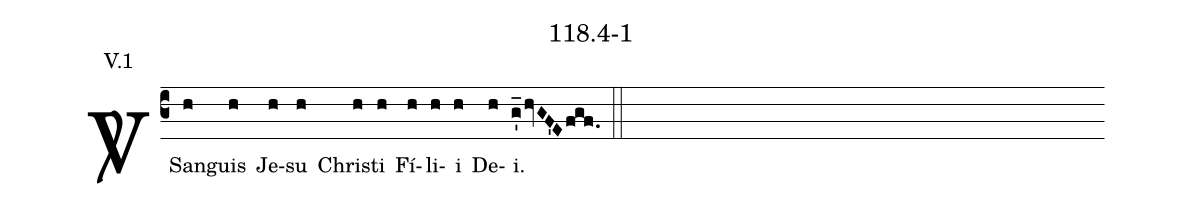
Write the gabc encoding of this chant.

name: 118.4-1;
annotation: V.1;
def-m1: \grealign;
%%
%(c3)<sp>V/</sp>~In([em1]h) (//hr//) hoc(h) (//hr//) co(h)gnó(h)vi,(h) (////hr////) quón(h)i(h)am(h) (//hr//) vo(h)lu(h)ís(h)ti(h) (//hr//) me.([em1]g_'hvGF'Efgf.) (::)
%(c3)<sp>V/</sp>~Ad([em1]h)ju(h)vá(h)bit(h) (hr) e(h)am(h) (hr) De(h)us(h) (hr) vul(h)tu(h) (hr) su(h)o.([em1]g_'hvGF'Efgf.) (::) <i>T. P.</i> Al(h)le(h)lu(h)i{a}.([em1]g_'hvGF'Efgf.) (::)
(c3)<sp>V/</sp>~San([em1]h)guis(h) Je(h)su(h) Chris(h)ti(h) Fí(h)li(h)i(h) De(h)i.([em1]g_'hvGF'Efgf.) (::)
